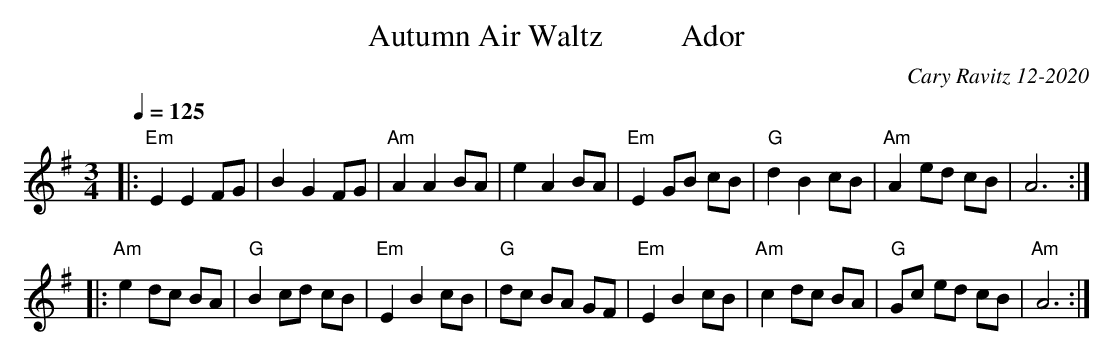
X:1
T: Autumn Air Waltz          Ador
C: Cary Ravitz 12-2020
M: 3/4
L: 1/8
Q: 1/4=125
K: Ador
|: "Em" E2 E2 FG | B2 G2 FG| "Am"A2A2BA | e2 A2  BA | "Em"E2 GB cB | "G"d2  B2 cB | "Am"A2 ed cB | A6 :|
|: "Am" e2  dc BA | "G" B2 cd cB | "Em"E2B2 cB | "G"dc  BA GF | "Em"E2 B2 cB | "Am"c2dc BA | "G"Gc ed cB | "Am"A6 :|
